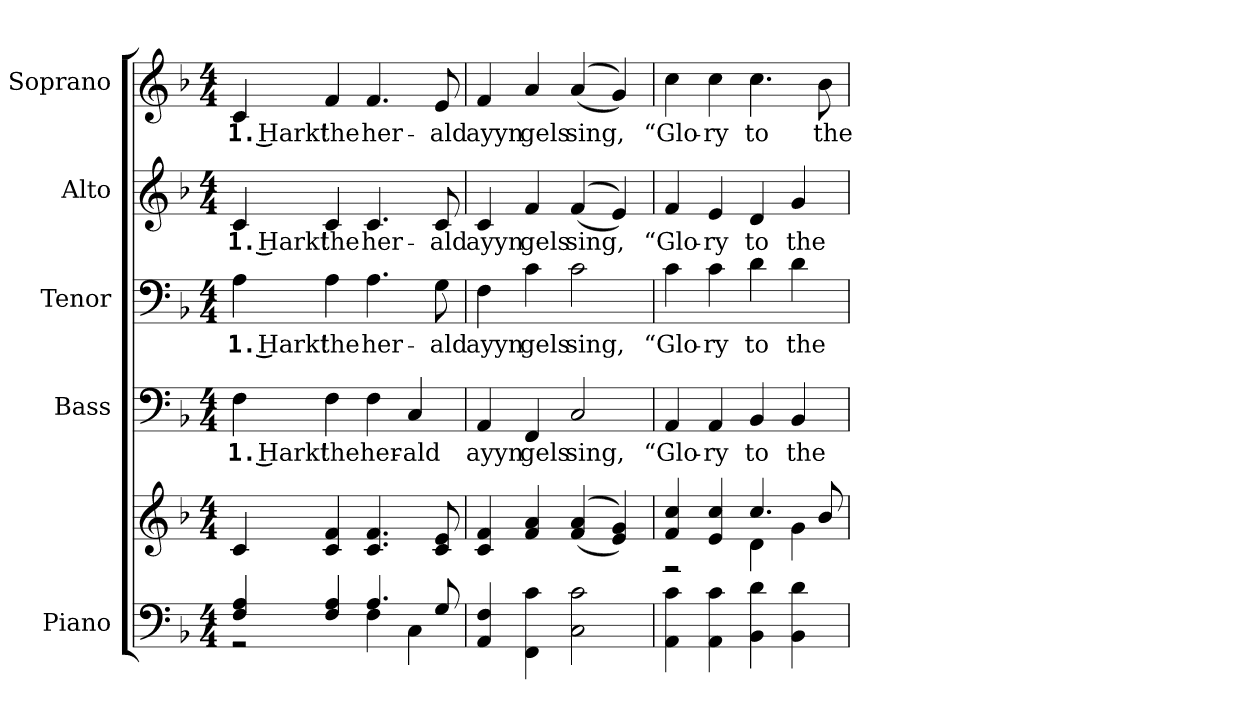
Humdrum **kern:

**kern	**kern	**kern	**text	**kern	**text	**kern	**text	**kern	**text
*part5	*part5	*part4	*part4	*part3	*part3	*part2	*part2	*part1	*part1
*staff6	*staff5	*staff4	*staff4	*staff3	*staff3	*staff2	*staff2	*staff1	*staff1
*I"Piano	*	*I"Bass	*	*I"Tenor	*	*I"Alto	*	*I"Soprano	*
*I'Pno.	*	*I'B.	*	*I'T.	*	*I'A.	*	*I'S.	*
!!LO:PB:g=z
*clefF4	*clefG2	*clefF4	*	*clefF4	*	*clefG2	*	*clefG2	*
*k[b-]	*k[b-]	*k[b-]	*	*k[b-]	*	*k[b-]	*	*k[b-]	*
*F:	*F:	*F:	*	*F:	*	*F:	*	*F:	*
*M4/4	*M4/4	*M4/4	*	*M4/4	*	*M4/4	*	*M4/4	*
*MM125	*MM125	*MM125	*	*MM125	*	*MM125	*	*MM125	*
=1	=1	=1	=1	=1	=1	=1	=1	=1	=1
*^	*	*	*	*	*	*	*	*	*
!	!	!	!	!LO:LY:b:color=#000000	!	!	!	!	!	!
!	!	!	!	!	!	!LO:LY:b:color=#000000	!	!	!	!
!	!	!	!	!	!	!	!	!LO:LY:b:color=#000000	!	!
!	!	!	!	!	!	!	!	!	!	!LO:LY:b:color=#000000
4Fi/ 4Ai	2r	4ci/	4Fi\	1. Hark!	4Ai\	1. Hark!	4ci/	1. Hark!	4ci/	1. Hark!
!	!	!	!	!LO:LY:b:color=#000000	!	!	!	!	!	!
!	!	!	!	!	!	!LO:LY:b:color=#000000	!	!	!	!
!	!	!	!	!	!	!	!	!LO:LY:b:color=#000000	!	!
!	!	!	!	!	!	!	!	!	!	!LO:LY:b:color=#000000
4Fi/ 4Ai	.	4ci/ 4fi	4Fi\	the	4Ai\	the	4ci/	the	4fi/	the
!	!	!	!	!LO:LY:b:color=#000000	!	!	!	!	!	!
!	!	!	!	!	!	!LO:LY:b:color=#000000	!	!	!	!
!	!	!	!	!	!	!	!	!LO:LY:b:color=#000000	!	!
!	!	!	!	!	!	!	!	!	!	!LO:LY:b:color=#000000
4.Ai/	4Fi\	4.ci/ 4.fi	4Fi\	her-	4.Ai\	her-	4.ci/	her-	4.fi/	her-
!	!	!	!	!LO:LY:b:color=#000000	!	!	!	!	!	!
.	4Ci\	.	4Ci/	-ald	.	.	.	.	.	.
!	!	!	!	!	!	!LO:LY:b:color=#000000	!	!	!	!
!	!	!	!	!	!	!	!	!LO:LY:b:color=#000000	!	!
!	!	!	!	!	!	!	!	!	!	!LO:LY:b:color=#000000
8Gi/	.	8ci/ 8ei	.	.	8Gi\	-ald	8ci/	-ald	8ei/	-ald
*v	*v	*	*	*	*	*	*	*	*	*
=2	=2	=2	=2	=2	=2	=2	=2	=2	=2
!	!	!	!LO:LY:b:color=#000000	!	!	!	!	!	!
!	!	!	!	!	!LO:LY:b:color=#000000	!	!	!	!
!	!	!	!	!	!	!	!LO:LY:b:color=#000000	!	!
!	!	!	!	!	!	!	!	!	!LO:LY:b:color=#000000
4AAi/ 4Fi	4ci/ 4fi	4AAi/	ayyn	4Fi\	ayyn	4ci/	ayyn	4fi/	ayyn
!	!	!	!LO:LY:b:color=#000000	!	!	!	!	!	!
!	!	!	!	!	!LO:LY:b:color=#000000	!	!	!	!
!	!	!	!	!	!	!	!LO:LY:b:color=#000000	!	!
!	!	!	!	!	!	!	!	!	!LO:LY:b:color=#000000
4FFi\ 4ci	4fi/ 4ai	4FFi/	gels	4ci\	gels	4fi/	gels	4ai/	gels
!	!	!	!LO:LY:b:color=#000000	!	!	!	!	!	!
!	!	!	!	!	!LO:LY:b:color=#000000	!	!	!	!
!	!	!	!	!	!	!	!LO:LY:b:color=#000000	!	!
!	!	!	!	!	!	!	!	!	!LO:LY:b:color=#000000
2Ci\ 2ci	((4fi/ 4ai	2Ci/	sing,	2ci\	sing,	((4fi/	sing,	((4ai/	sing,
.	4ei/ 4gi))	.	.	.	.	4ei/))	.	4gi/))	.
!!LO:PB:g=z
=3	=3	=3	=3	=3	=3	=3	=3	=3	=3
*	*^	*	*	*	*	*	*	*	*
!	!	!	!	!LO:LY:b:color=#000000	!	!	!	!	!	!
!	!	!	!	!	!	!LO:LY:b:color=#000000	!	!	!	!
!	!	!	!	!	!	!	!	!LO:LY:b:color=#000000	!	!
!	!	!	!	!	!	!	!	!	!	!LO:LY:b:color=#000000
4AAi\ 4ci	4fi/ 4cci	2r	4AAi/	“Glo-	4ci\	“Glo-	4fi/	“Glo-	4cci\	“Glo-
!	!	!	!	!LO:LY:b:color=#000000	!	!	!	!	!	!
!	!	!	!	!	!	!LO:LY:b:color=#000000	!	!	!	!
!	!	!	!	!	!	!	!	!LO:LY:b:color=#000000	!	!
!	!	!	!	!	!	!	!	!	!	!LO:LY:b:color=#000000
4AAi\ 4ci	4ei/ 4cci	.	4AAi/	-ry	4ci\	-ry	4ei/	-ry	4cci\	-ry
!	!	!	!	!LO:LY:b:color=#000000	!	!	!	!	!	!
!	!	!	!	!	!	!LO:LY:b:color=#000000	!	!	!	!
!	!	!	!	!	!	!	!	!LO:LY:b:color=#000000	!	!
!	!	!	!	!	!	!	!	!	!	!LO:LY:b:color=#000000
4BB-i\ 4di	4.cci/	4di\	4BB-i/	to	4di\	to	4di/	to	4.cci\	to
!	!	!	!	!LO:LY:b:color=#000000	!	!	!	!	!	!
!	!	!	!	!	!	!LO:LY:b:color=#000000	!	!	!	!
!	!	!	!	!	!	!	!	!LO:LY:b:color=#000000	!	!
4BB-i\ 4di	.	4gi\	4BB-i/	the	4di\	the	4gi/	the	.	.
!	!	!	!	!	!	!	!	!	!	!LO:LY:b:color=#000000
.	8b-i/	.	.	.	.	.	.	.	8b-i\	the
*	*v	*v	*	*	*	*	*	*	*	*
=	=	=	=	=	=	=	=	=	=
*-	*-	*-	*-	*-	*-	*-	*-	*-	*-
